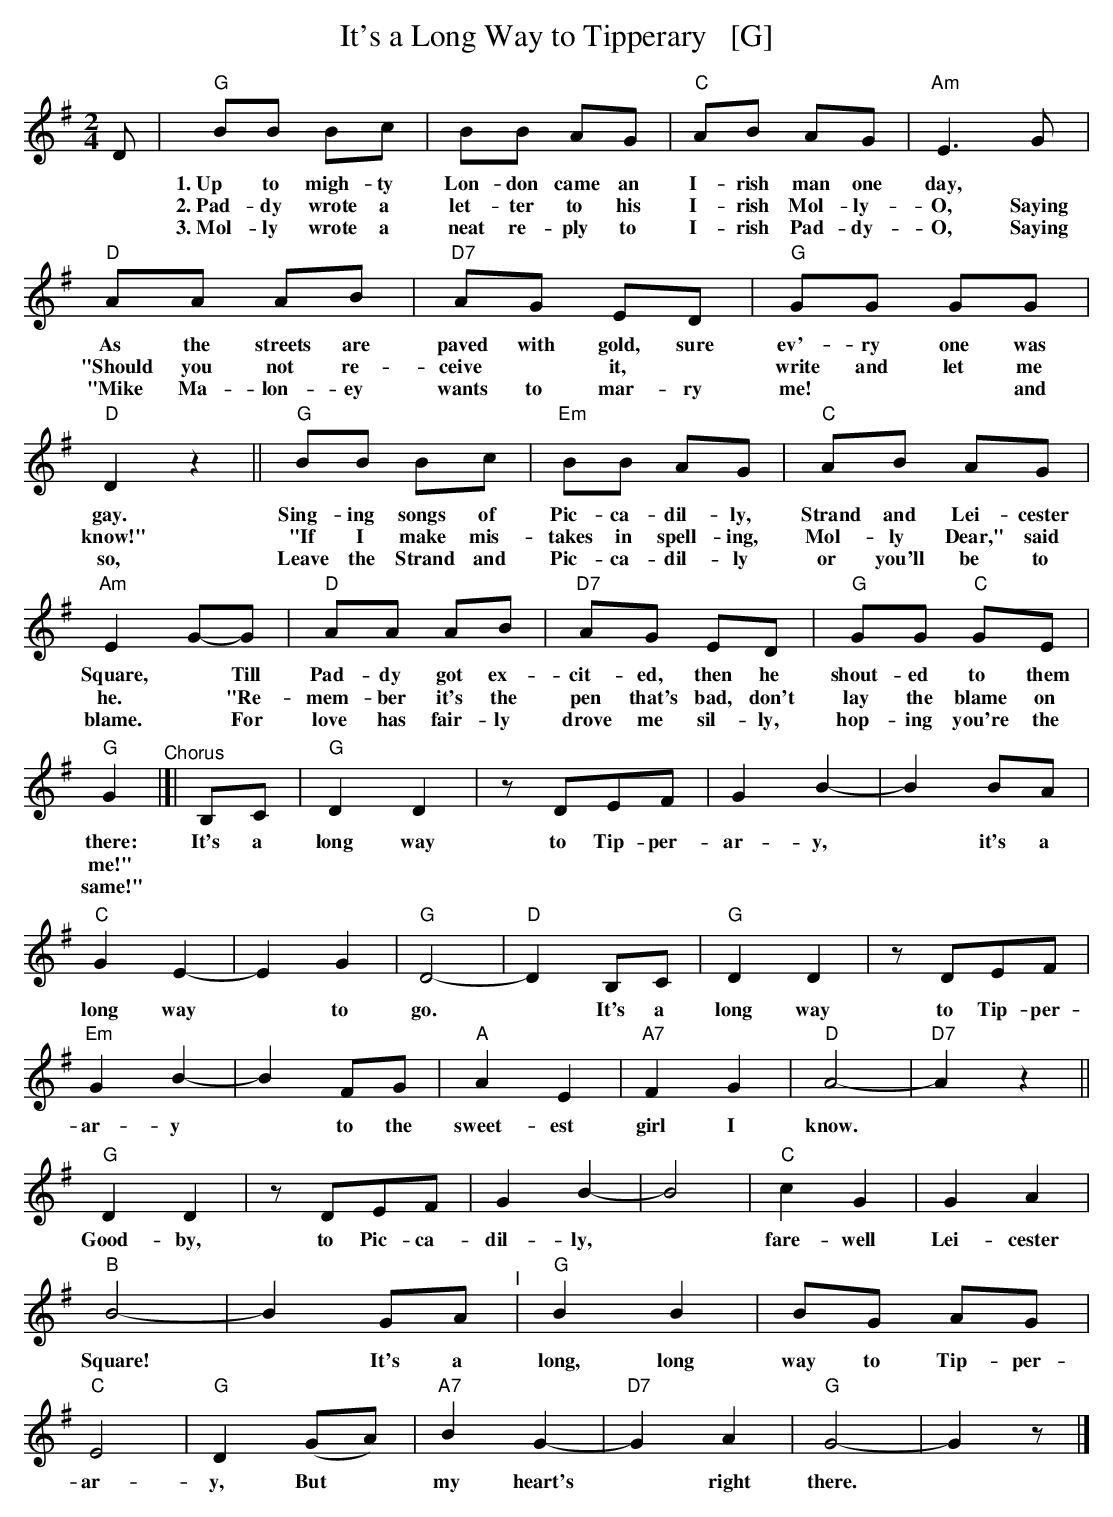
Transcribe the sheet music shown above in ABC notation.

X:1
T: It's a Long Way to Tipperary   [G]
L: 1/8
M: 2/4
K: G
D | "G"BB Bc | BB AG | "C"AB AG | "Am"E3 G | "D"AA AB | "D7"AG ED | "G"GG GG | "D"D2 z2 ||
w: * 1.~Up to migh-ty Lon-don came an I-rish man one day,* As the streets are paved with gold, sure ev'-ry one was gay.
w: * 2.~Pad-dy wrote a let-ter to his I-rish Mol-ly-O, Saying "Should you not re-ceive* it,* write and let me know!"
w: * 3.~Mol-ly wrote a neat re-ply to I-rish Pad-dy-O, Saying "Mike Ma-lon-ey wants to mar-ry me!** and so,
    "G"BB Bc | "Em"BB AG | "C"AB AG | "Am"E2 G-G | "D"AA AB | "D7"AG ED | "G"GG "C"GE | "G"G2
w: Sing-ing songs of Pic-ca-dil-ly, Strand and Lei-cester Square,* Till Pad-dy got ex-cit-ed, then he shout-ed to them there:
w: "If I make mis-takes in spell-ing, Mol-ly Dear," said he.* "Re-mem-ber it's the pen that's bad, don't lay the blame on me!"
w: Leave the Strand and Pic-ca-dil-ly or you'll be to blame.* For love has fair-ly drove me sil-ly, hop-ing you're the same!"
"^Chorus"|[| \
B,C | "G"D2 D2 | zDEF | G2 B2-| B2 BA | "C"G2 E2- | E2 G2 | "G"D4- | "D"D2 B,C |
w: It's a long way to Tip-per-ar-y,* it's a long way* to go.* It's a
    "G"D2 D2 | zDEF | "Em"G2 B2- | B2 FG | "A"A2 E2 | "A7"F2 G2 | "D"A4- | "D7"A2 z2 ||
w: long way to Tip-per-ar-y* to the sweet-est girl I know.*
    "G"D2 D2 | zDEF | G2B2- | B4 | "C"c2 G2 | G2 A2 | "B"B4- | B2 GA "^I"|
w: Good-by, to Pic-ca-dil-ly,* fare-well Lei-cester Square!* It's a
    "G"B2 B2 | BG AG | "C"E4 | "G"D2 (GA) | "A7"B2 G2- | "D7"G2 A2 | "G"G4- | G2 z |]
w: long, long way to Tip-per-ar-y, But* my heart's* right there.
